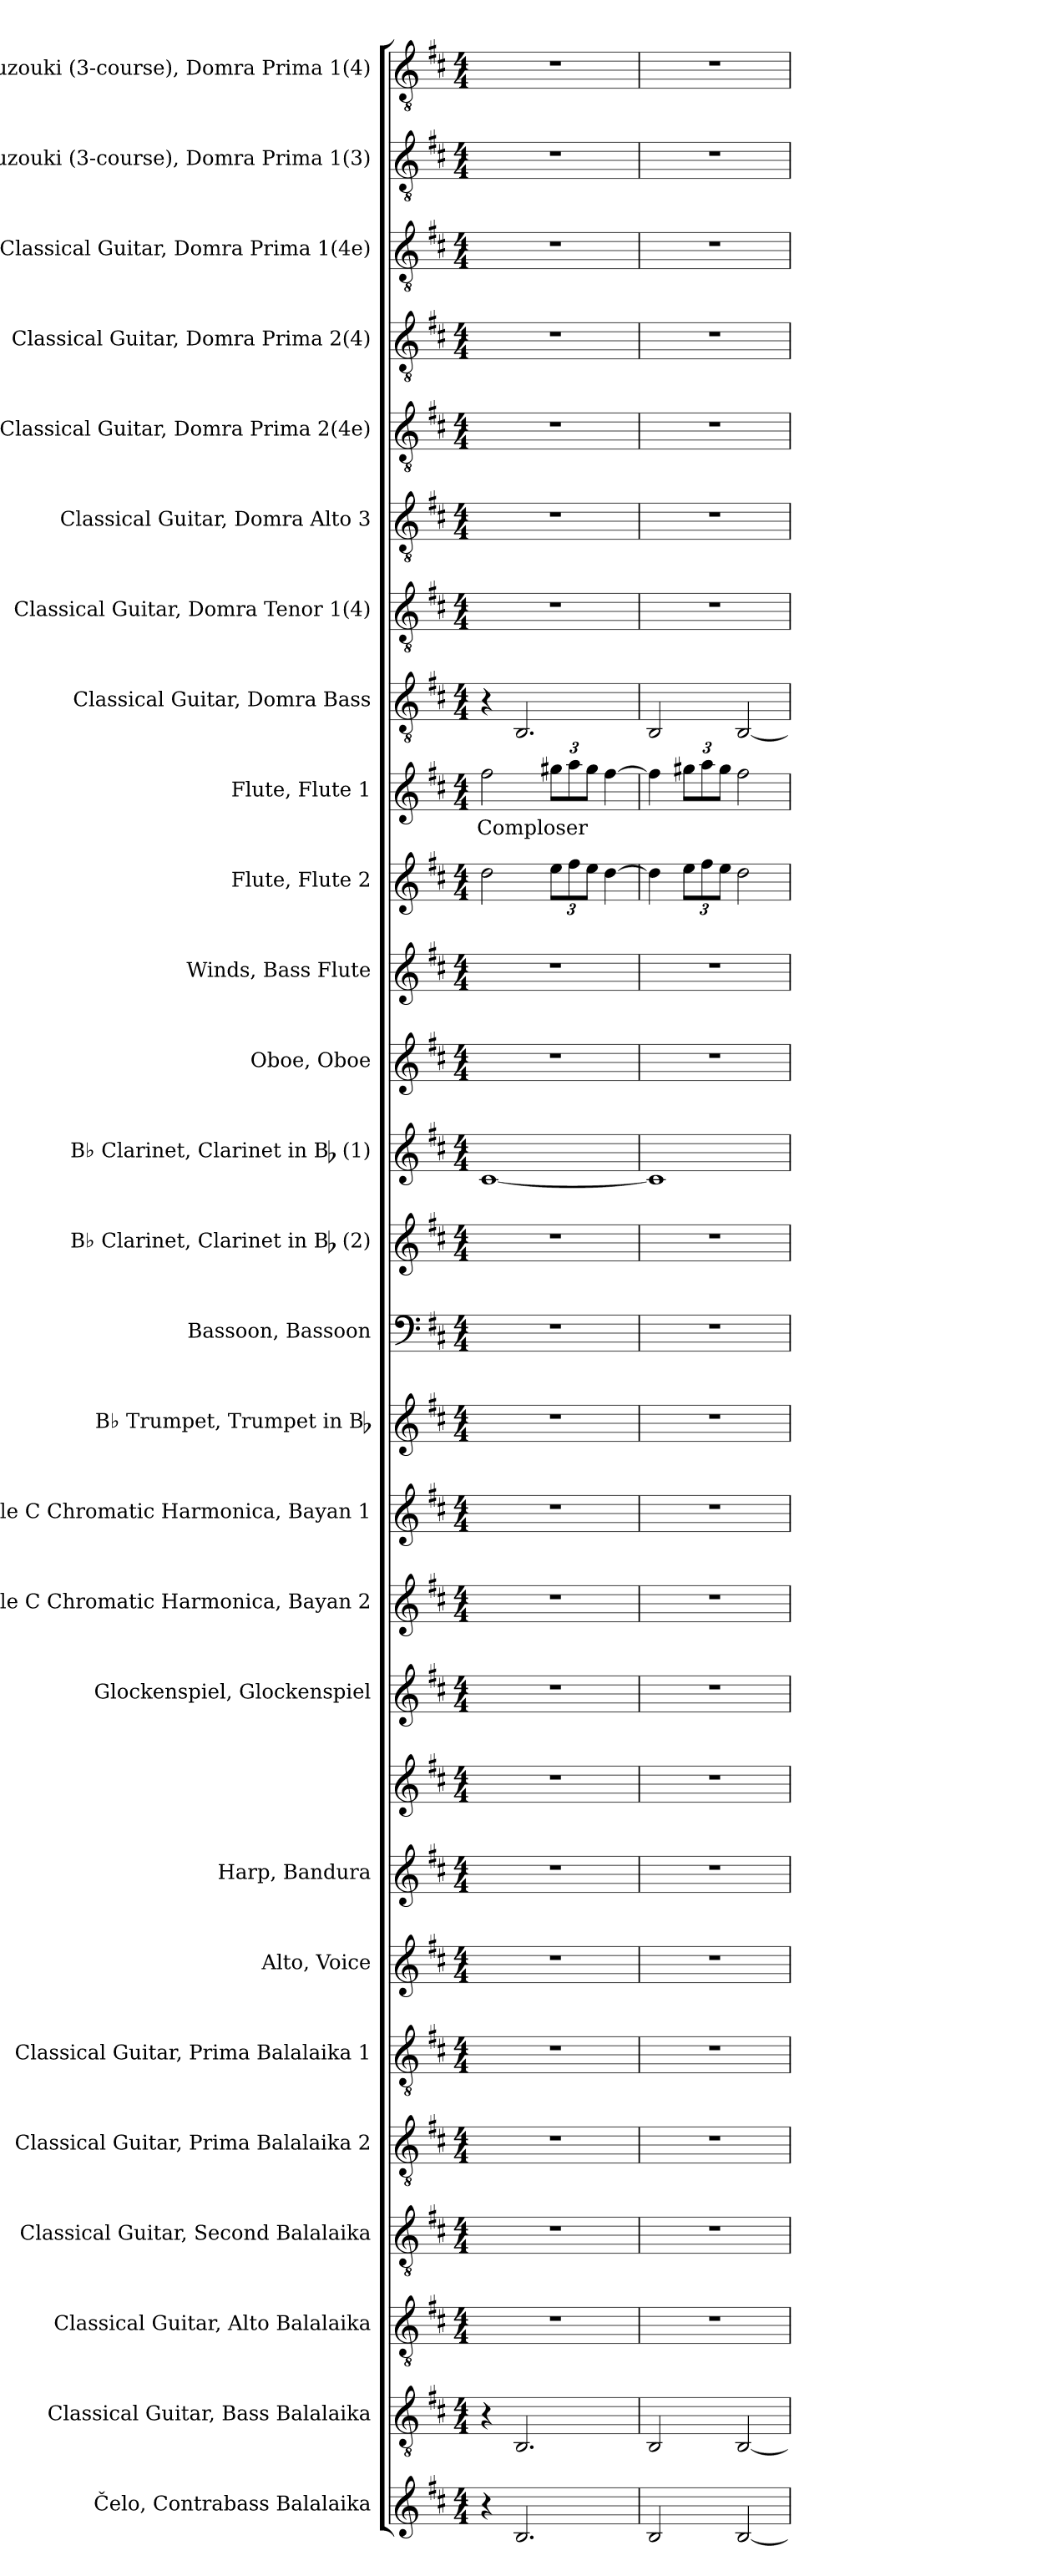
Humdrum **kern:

**kern	**kern	**kern	**kern	**kern	**kern	**kern	**kern	**kern	**kern	**kern	**kern	**kern	**kern	**kern	**kern	**kern	**kern	**kern	**kern	**text	**kern	**kern	**kern	**kern	**kern	**kern	**kern	**kern
*part27	*part26	*part25	*part24	*part23	*part22	*part21	*part20	*part20	*part19	*part18	*part17	*part16	*part15	*part14	*part13	*part12	*part11	*part10	*part9	*part9	*part8	*part7	*part6	*part5	*part4	*part3	*part2	*part1
*staff28	*staff27	*staff26	*staff25	*staff24	*staff23	*staff22	*staff21	*staff20	*staff19	*staff18	*staff17	*staff16	*staff15	*staff14	*staff13	*staff12	*staff11	*staff10	*staff9	*staff9	*staff8	*staff7	*staff6	*staff5	*staff4	*staff3	*staff2	*staff1
*I"Čelo, Contrabass Balalaika	*I"Classical Guitar, Bass Balalaika	*I"Classical Guitar, Alto Balalaika	*I"Classical Guitar, Second Balalaika	*I"Classical Guitar, Prima Balalaika 2	*I"Classical Guitar, Prima Balalaika 1	*I"Alto, Voice	*I"Harp, Bandura	*	*I"Glockenspiel, Glockenspiel	*I"16 Hole C Chromatic Harmonica, Bayan 2	*I"16 Hole C Chromatic Harmonica, Bayan 1	*I"B♭ Trumpet, Trumpet in Bb	*I"Bassoon, Bassoon	*I"B♭ Clarinet, Clarinet in Bb (2)	*I"B♭ Clarinet, Clarinet in Bb (1)	*I"Oboe, Oboe	*I"Winds, Bass Flute	*I"Flute, Flute 2	*I"Flute, Flute 1	*	*I"Classical Guitar, Domra Bass	*I"Classical Guitar, Domra Tenor 1(4)	*I"Classical Guitar, Domra Alto 3	*I"Classical Guitar, Domra Prima 2(4e)	*I"Classical Guitar, Domra Prima 2(4)	*I"Classical Guitar, Domra Prima 1(4e)	*I"Bouzouki (3-course), Domra Prima 1(3)	*I"Bouzouki (3-course), Domra Prima 1(4)
*	*I'Guit.	*I'Guit.	*I'Guit.	*I'Guit.	*I'Guit.	*I'A.	*I'Hrp.	*	*I'Glock.	*I'Harm.	*I'Harm.	*I'B♭ Tpt.	*I'Bsn.	*I'B♭ Cl.	*I'B♭ Cl.	*I'Ob.	*I'Wi.	*I'Fl.	*I'Fl.	*	*I'Guit.	*I'Guit.	*I'Guit.	*I'Guit.	*I'Guit.	*I'Guit.	*I'Bou.	*I'Bou.
*clefG2	*clefGv2	*clefGv2	*clefGv2	*clefGv2	*clefGv2	*clefG2	*clefG2	*clefG2	*clefG2	*clefG2	*clefG2	*clefG2	*clefF4	*clefG2	*clefG2	*clefG2	*clefG2	*clefG2	*clefG2	*	*clefGv2	*clefGv2	*clefGv2	*clefGv2	*clefGv2	*clefGv2	*clefGv2	*clefGv2
*ITrd14c24	*	*	*	*	*	*	*	*	*ITrd-14c-24	*	*	*ITrd1c2	*	*ITrd1c2	*ITrd1c2	*	*	*	*	*	*	*	*	*	*	*	*	*
*k[f#c#]	*k[f#c#]	*k[f#c#]	*k[f#c#]	*k[f#c#]	*k[f#c#]	*k[f#c#]	*k[f#c#]	*k[f#c#]	*k[f#c#]	*k[f#c#]	*k[f#c#]	*k[]	*k[f#c#]	*k[]	*k[]	*k[f#c#]	*k[f#c#]	*k[f#c#]	*k[f#c#]	*	*k[f#c#]	*k[f#c#]	*k[f#c#]	*k[f#c#]	*k[f#c#]	*k[f#c#]	*k[f#c#]	*k[f#c#]
*M4/4	*M4/4	*M4/4	*M4/4	*M4/4	*M4/4	*M4/4	*M4/4	*M4/4	*M4/4	*M4/4	*M4/4	*M4/4	*M4/4	*M4/4	*M4/4	*M4/4	*M4/4	*M4/4	*M4/4	*	*M4/4	*M4/4	*M4/4	*M4/4	*M4/4	*M4/4	*M4/4	*M4/4
*MM120	*MM120	*MM120	*MM120	*MM120	*MM120	*MM120	*MM120	*MM120	*MM120	*MM120	*MM120	*MM120	*MM120	*MM120	*MM120	*MM120	*MM120	*MM120	*MM120	*	*MM120	*MM120	*MM120	*MM120	*MM120	*MM120	*MM120	*MM120
=1	=1	=1	=1	=1	=1	=1	=1	=1	=1	=1	=1	=1	=1	=1	=1	=1	=1	=1	=1	=1	=1	=1	=1	=1	=1	=1	=1	=1
!	!	!	!	!	!	!	!	!	!	!	!	!	!	!	!	!	!	!	!	!LO:LY:b	!	!	!	!	!	!	!	!
4r	4r	1r	1r	1r	1r	1r	1r	1r	1r	1r	1r	1r	1r	1r	[1B	1r	1r	2dd\	2ff#\	Comploser	4r	1r	1r	1r	1r	1r	1r	1r
2.BBB/	2.BB/	.	.	.	.	.	.	.	.	.	.	.	.	.	.	.	.	.	.	.	2.BB/	.	.	.	.	.	.	.
*	*	*	*	*	*	*	*	*	*	*	*	*	*	*	*	*	*	*Xbrackettup	*Xbrackettup	*	*	*	*	*	*	*	*	*
.	.	.	.	.	.	.	.	.	.	.	.	.	.	.	.	.	.	12ee\L	12gg#X\L	.	.	.	.	.	.	.	.	.
.	.	.	.	.	.	.	.	.	.	.	.	.	.	.	.	.	.	12ff#\	12aa\	.	.	.	.	.	.	.	.	.
.	.	.	.	.	.	.	.	.	.	.	.	.	.	.	.	.	.	12ee\J	12gg#\J	.	.	.	.	.	.	.	.	.
.	.	.	.	.	.	.	.	.	.	.	.	.	.	.	.	.	.	[4dd\	[4ff#\	.	.	.	.	.	.	.	.	.
=2	=2	=2	=2	=2	=2	=2	=2	=2	=2	=2	=2	=2	=2	=2	=2	=2	=2	=2	=2	=2	=2	=2	=2	=2	=2	=2	=2	=2
2BBB/	2BB/	1r	1r	1r	1r	1r	1r	1r	1r	1r	1r	1r	1r	1r	1B]	1r	1r	4dd\]	4ff#\]	.	2BB/	1r	1r	1r	1r	1r	1r	1r
.	.	.	.	.	.	.	.	.	.	.	.	.	.	.	.	.	.	12ee\L	12gg#X\L	.	.	.	.	.	.	.	.	.
.	.	.	.	.	.	.	.	.	.	.	.	.	.	.	.	.	.	12ff#\	12aa\	.	.	.	.	.	.	.	.	.
.	.	.	.	.	.	.	.	.	.	.	.	.	.	.	.	.	.	12ee\J	12gg#\J	.	.	.	.	.	.	.	.	.
[2BBB/	[2BB/	.	.	.	.	.	.	.	.	.	.	.	.	.	.	.	.	2dd\	2ff#\	.	[2BB/	.	.	.	.	.	.	.
=	=	=	=	=	=	=	=	=	=	=	=	=	=	=	=	=	=	=	=	=	=	=	=	=	=	=	=	=
*-	*-	*-	*-	*-	*-	*-	*-	*-	*-	*-	*-	*-	*-	*-	*-	*-	*-	*-	*-	*-	*-	*-	*-	*-	*-	*-	*-	*-
